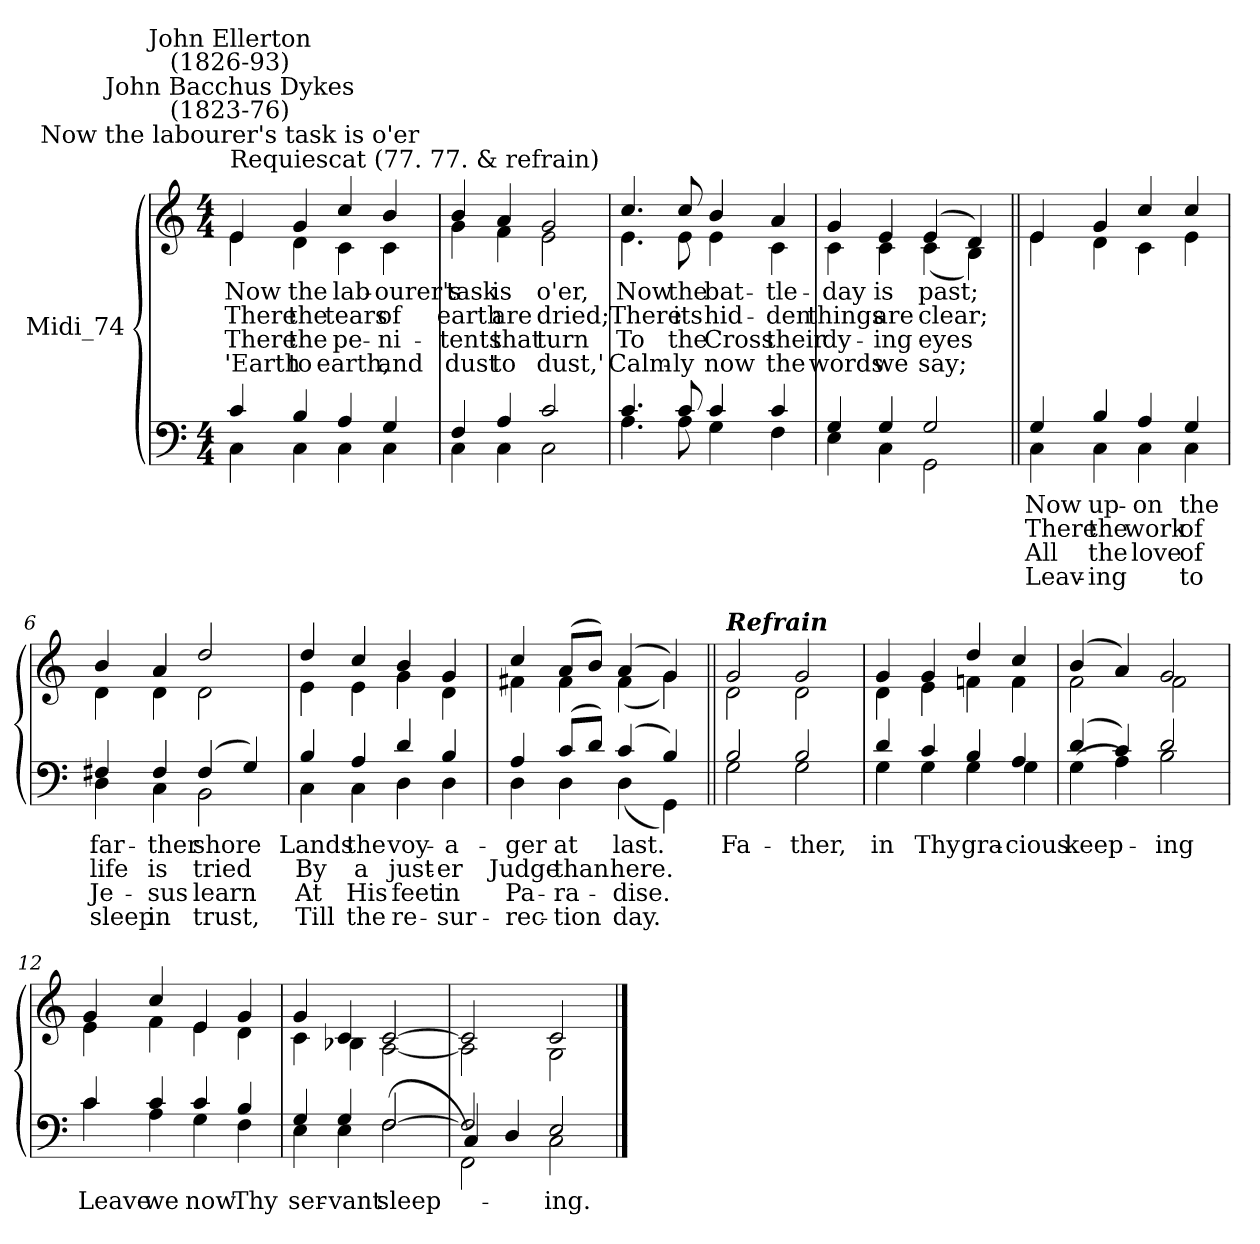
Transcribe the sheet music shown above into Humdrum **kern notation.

**kern	**text	**text	**text	**text	**kern	**text	**text	**text	**text
*part2	*part2	*part2	*part2	*part2	*part1	*part1	*part1	*part1	*part1
*staff2	*staff2	*staff2	*staff2	*staff2	*staff1	*staff1	*staff1	*staff1	*staff1
*I"Midi_74	*	*	*	*	*I"Midi_74	*	*	*	*
*clefF4	*	*	*	*	*clefG2	*	*	*	*
*k[]	*	*	*	*	*k[]	*	*	*	*
*C:	*	*	*	*	*C:	*	*	*	*
*M4/4	*	*	*	*	*M4/4	*	*	*	*
=1	=1	=1	=1	=1	=1	=1	=1	=1	=1
*^	*	*	*	*	*^	*	*	*	*
!	!	!	!	!	!	!LO:TX:a:t=Requiescat  (77. 77. & refrain)	!	!	!	!	!
!	!	!	!	!	!	!LO:TX:a:cj:t=Now the labourer's task is o'er	!	!	!	!	!
!	!	!	!	!	!	!LO:TX:a:cj:t=John Bacchus Dykes\n(1823-76)	!	!	!	!	!
!	!	!	!	!	!	!LO:TX:a:cj:t=John Ellerton\n(1826-93)	!	!	!	!	!
!	!	!	!	!	!	!	!	!LO:LY:b	!LO:LY:b	!LO:LY:b	!LO:LY:b
4c/	4C\	.	.	.	.	4e/	4e\	Now	There	There	'Earth
!	!	!	!	!	!	!	!	!LO:LY:b	!LO:LY:b	!LO:LY:b	!LO:LY:b
4B/	4C\	.	.	.	.	4g/	4d\	the	the	the	to
!	!	!	!	!	!	!	!	!LO:LY:b	!LO:LY:b	!LO:LY:b	!LO:LY:b
4A/	4C\	.	.	.	.	4cc/	4c\	lab-	-tears	pe-	-earth,
!	!	!	!	!	!	!	!	!LO:LY:b	!LO:LY:b	!LO:LY:b	!LO:LY:b
4G/	4C\	.	.	.	.	4b/	4c\	ourer's	of	ni-	-and
=2	=2	=2	=2	=2	=2	=2	=2	=2	=2	=2	=2
!	!	!	!	!	!	!	!	!LO:LY:b	!LO:LY:b	!LO:LY:b	!LO:LY:b
4F/	4C\	.	.	.	.	4b/	4g\	task	earth	tents	dust
!	!	!	!	!	!	!	!	!LO:LY:b	!LO:LY:b	!LO:LY:b	!LO:LY:b
4A/	4C\	.	.	.	.	4a/	4f\	is	are	that	to
!	!	!	!	!	!	!	!	!LO:LY:b	!LO:LY:b	!LO:LY:b	!LO:LY:b
2c/	2C\	.	.	.	.	2g/	2e\	o'er,	dried;	turn	dust,'
=3	=3	=3	=3	=3	=3	=3	=3	=3	=3	=3	=3
!	!	!	!	!	!	!	!	!LO:LY:b	!LO:LY:b	!LO:LY:b	!LO:LY:b
4.c/	4.A\	.	.	.	.	4.cc/	4.e\	Now	There	To	Calm-
!	!	!	!	!	!	!	!	!LO:LY:b	!LO:LY:b	!LO:LY:b	!LO:LY:b
8c/	8A\	.	.	.	.	8cc/	8e\	-the	its	the	ly
!	!	!	!	!	!	!	!	!LO:LY:b	!LO:LY:b	!LO:LY:b	!LO:LY:b
4c/	4G\	.	.	.	.	4b/	4e\	bat-	-hid-	-Cross	now
!	!	!	!	!	!	!	!	!LO:LY:b	!LO:LY:b	!LO:LY:b	!LO:LY:b
4c/	4F\	.	.	.	.	4a/	4c\	tle-	-den	their	the
=4	=4	=4	=4	=4	=4	=4	=4	=4	=4	=4	=4
!	!	!	!	!	!	!	!	!LO:LY:b	!LO:LY:b	!LO:LY:b	!LO:LY:b
4G/	4E\	.	.	.	.	4g/	4c\	day	things	dy-	-words
!	!	!	!	!	!	!	!	!LO:LY:b	!LO:LY:b	!LO:LY:b	!LO:LY:b
4G/	4C\	.	.	.	.	4e/	4c\	is	are	ing	we
!	!	!	!	!	!	!	!	!LO:LY:b	!LO:LY:b	!LO:LY:b	!LO:LY:b
2G/	2GG\	.	.	.	.	(>4e/	(<4c\	past;	clear;	eyes	say;
.	.	.	.	.	.	4d/)	4B\)	.	.	.	.
!!LO:LB:g=z	!!
=5||	=5||	=5||	=5||	=5||	=5||	=5||	=5||	=5||	=5||	=5||	=5||
!	!	!LO:LY:a	!LO:LY:a	!LO:LY:a	!LO:LY:a	!	!	!	!	!	!
4G/	4C\	Now	There	All	Leav-	4e/	4e\	.	.	.	.
!	!	!LO:LY:a	!LO:LY:a	!LO:LY:a	!LO:LY:a	!	!	!	!	!	!
4B/	4C\	-up-	-the	the	ing	4g/	4d\	.	.	.	.
!	!	!LO:LY:a	!LO:LY:a	!LO:LY:a	!	!	!	!	!	!	!
4A/	4C\	on	work	love	.	4cc/	4c\	.	.	.	.
!	!	!LO:LY:a	!LO:LY:a	!LO:LY:a	!LO:LY:a	!	!	!	!	!	!
4G/	4C\	the	of	of	to	4cc/	4e\	.	.	.	.
=6	=6	=6	=6	=6	=6	=6	=6	=6	=6	=6	=6
!	!	!LO:LY:a	!LO:LY:a	!LO:LY:a	!LO:LY:a	!	!	!	!	!	!
4F#X/	4D\	far-	-life	Je-	-sleep	4b/	4d\	.	.	.	.
!	!	!LO:LY:a	!LO:LY:a	!LO:LY:a	!LO:LY:a	!	!	!	!	!	!
4F#/	4C\	ther	is	sus	in	4a/	4d\	.	.	.	.
!	!	!LO:LY:a	!LO:LY:a	!LO:LY:a	!LO:LY:a	!	!	!	!	!	!
(>4F#/	2BB\	shore	tried	learn	trust,	2dd/	2d\	.	.	.	.
4G/)	.	.	.	.	.	.	.	.	.	.	.
=7	=7	=7	=7	=7	=7	=7	=7	=7	=7	=7	=7
!	!	!LO:LY:a	!LO:LY:a	!LO:LY:a	!LO:LY:a	!	!	!	!	!	!
4B/	4C\	Lands	By	At	Till	4dd/	4e\	.	.	.	.
!	!	!LO:LY:a	!LO:LY:a	!LO:LY:a	!LO:LY:a	!	!	!	!	!	!
4A/	4C\	the	a	His	the	4cc/	4e\	.	.	.	.
!	!	!LO:LY:a	!LO:LY:a	!LO:LY:a	!LO:LY:a	!	!	!	!	!	!
4d/	4D\	voy-	-just-	-feet	re-	4b/	4g\	.	.	.	.
!	!	!LO:LY:a	!LO:LY:a	!LO:LY:a	!LO:LY:a	!	!	!	!	!	!
4B/	4D\	-a-	-er	in	sur-	4g/	4d\	.	.	.	.
=8	=8	=8	=8	=8	=8	=8	=8	=8	=8	=8	=8
!	!	!LO:LY:a	!LO:LY:a	!LO:LY:a	!LO:LY:a	!	!	!	!	!	!
4A/	4D\	-ger	Judge	Pa-	-rec-	4cc/	4f#X\	.	.	.	.
!	!	!LO:LY:a	!LO:LY:a	!LO:LY:a	!LO:LY:a	!	!	!	!	!	!
(>8c/L	4D\	-at	than	ra-	tion	(>8a/L	4f#\	.	.	.	.
8d/J)	.	.	.	.	.	8b/J)	.	.	.	.	.
!	!	!LO:LY:a	!LO:LY:a	!LO:LY:a	!LO:LY:a	!	!	!	!	!	!
(>4c/	(<4D\	last.	here.	dise.	day.	(>4a/	(<4f#\	.	.	.	.
4B/)	4GG\)	.	.	.	.	4g/)	4g\)	.	.	.	.
!!LO:LB:g=z	!!
=9||	=9||	=9||	=9||	=9||	=9||	=9||	=9||	=9||	=9||	=9||	=9||
!	!	!	!	!	!	!LO:TX:a:Bi:t=Refrain	!	!	!	!	!
!	!	!LO:LY:a	!	!	!	!	!	!	!	!	!
*	*^	*	*	*	*	*	*	*	*	*	*
2B/	1ryy	2G\	Fa-	.	.	.	2g/	2d\	.	.	.	.
!	!	!	!LO:LY:a	!	!	!	!	!	!	!	!	!
2B/	.	2G\	-ther,	.	.	.	2g/	2d\	.	.	.	.
=10	=10	=10	=10	=10	=10	=10	=10	=10	=10	=10	=10	=10
!	!	!	!LO:LY:a	!	!	!	!	!	!	!	!	!
4d/	1ryy	4G\	in	.	.	.	4g/	4d\	.	.	.	.
!	!	!	!LO:LY:a	!	!	!	!	!	!	!	!	!
4c/	.	4G\	Thy	.	.	.	4g/	4e\	.	.	.	.
!	!	!	!LO:LY:a	!	!	!	!	!	!	!	!	!
4B/	.	4G\	gra-	.	.	.	4dd/	4fn\	.	.	.	.
!	!	!	!LO:LY:a	!	!	!	!	!	!	!	!	!
4A/	.	4G\	-cious	.	.	.	4cc/	4f\	.	.	.	.
=11	=11	=11	=11	=11	=11	=11	=11	=11	=11	=11	=11	=11
!	!	!	!LO:LY:a	!	!	!	!	!	!	!	!	!
(>4d/	1ryy	(<4G\	keep-	.	.	.	(>4b/	2f\	.	.	.	.
4c/)	.	4A\)	.	.	.	.	4a/)	.	.	.	.	.
!	!	!	!LO:LY:a	!	!	!	!	!	!	!	!	!
2d/	.	2B\	ing	.	.	.	2g/	2f\	.	.	.	.
=12	=12	=12	=12	=12	=12	=12	=12	=12	=12	=12	=12	=12
!	!	!	!LO:LY:a	!	!	!	!	!	!	!	!	!
4c/	1ryy	4c\	Leave	.	.	.	4g/	4e\	.	.	.	.
!	!	!	!LO:LY:a	!	!	!	!	!	!	!	!	!
4c/	.	4A\	we	.	.	.	4cc/	4f\	.	.	.	.
!	!	!	!LO:LY:a	!	!	!	!	!	!	!	!	!
4c/	.	4G\	now	.	.	.	4e/	4e\	.	.	.	.
!	!	!	!LO:LY:a	!	!	!	!	!	!	!	!	!
4B/	.	4F\	Thy	.	.	.	4g/	4d\	.	.	.	.
=13	=13	=13	=13	=13	=13	=13	=13	=13	=13	=13	=13	=13
!	!	!	!LO:LY:a	!	!	!	!	!	!	!	!	!
4G/	1ryy	4E\	ser-	.	.	.	4g/	4c\	.	.	.	.
!	!	!	!LO:LY:a	!	!	!	!	!	!	!	!	!
4G/	.	4E\	-vant	.	.	.	4c/	4B-X\	.	.	.	.
!	!	!	!LO:LY:a	!	!	!	!	!	!	!	!	!
[2F/	.	(<2F\	sleep-	.	.	.	[2c/	[2A\	.	.	.	.
=14	=14	=14	=14	=14	=14	=14	=14	=14	=14	=14	=14	=14
2F/]	4C/	2FF\)	.	.	.	.	2c/]	2A\]	.	.	.	.
.	4D/	.	.	.	.	.	.	.	.	.	.	.
!	!	!	!LO:LY:a	!	!	!	!	!	!	!	!	!
2E/	2ryy	2C\	ing.	.	.	.	2c/	2G\	.	.	.	.
*v	*v	*v	*	*	*	*	*	*	*	*	*	*
*	*	*	*	*	*v	*v	*	*	*	*
==	==	==	==	==	==	==	==	==	==
*-	*-	*-	*-	*-	*-	*-	*-	*-	*-
